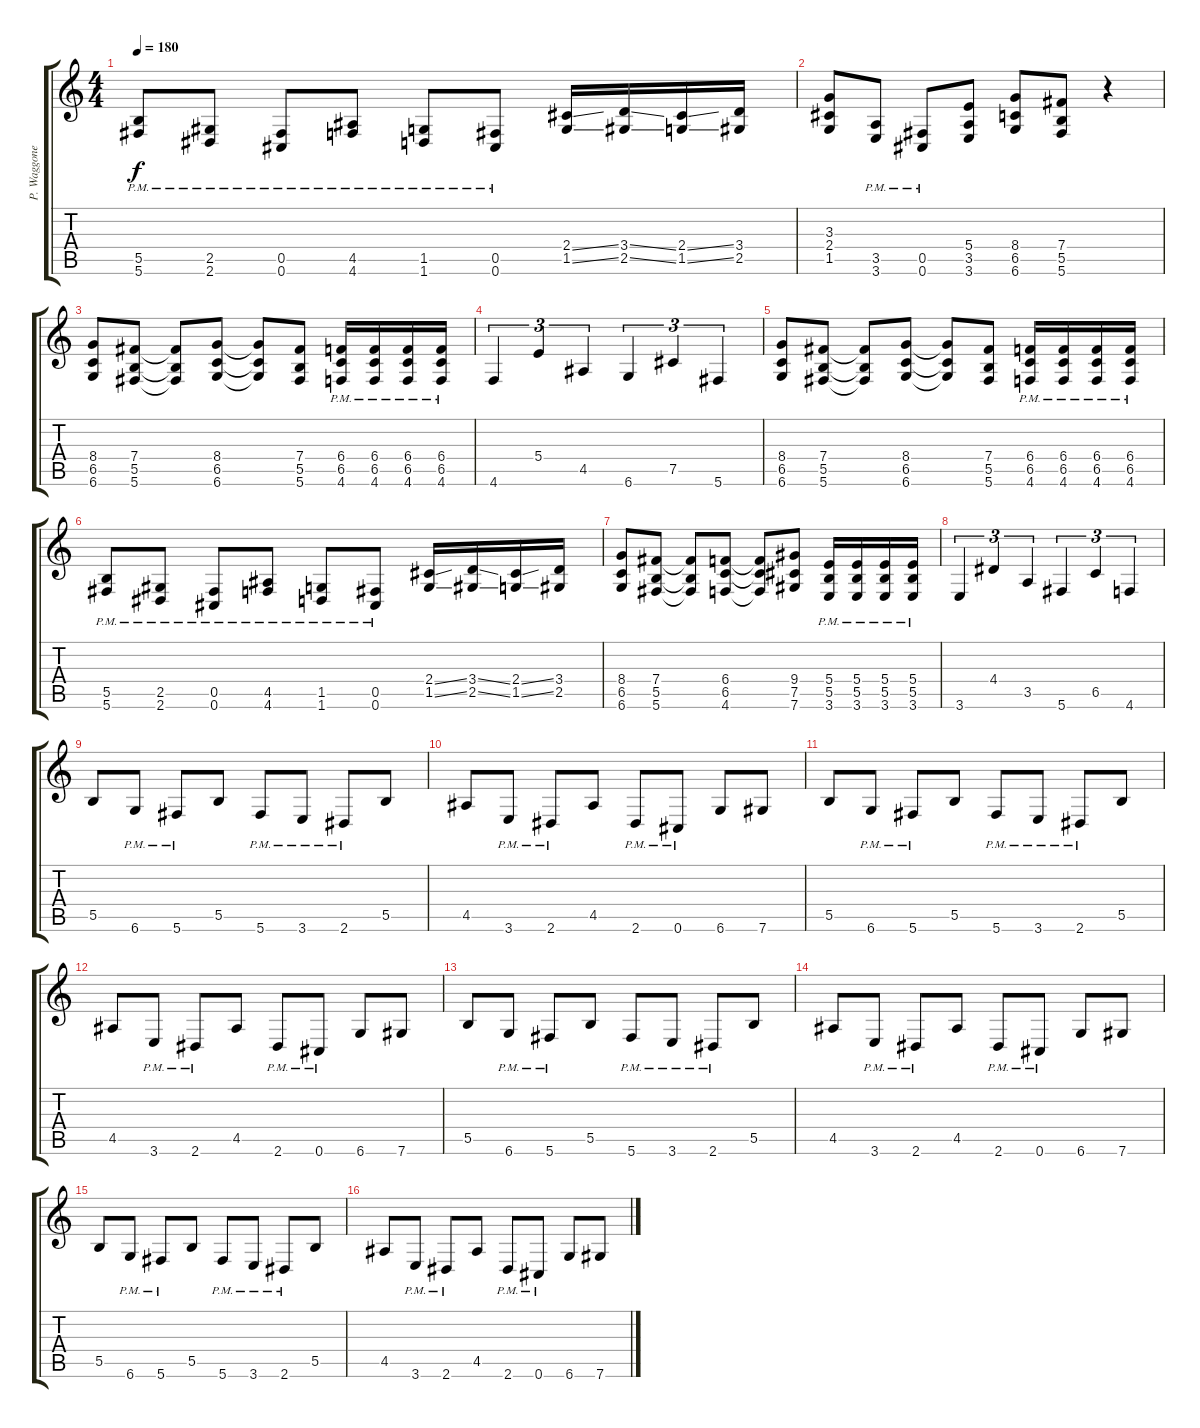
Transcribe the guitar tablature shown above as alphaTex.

\track ("P. Waggoner Gtr." "P. Waggone") {instrument distortionguitar}
\staff {score tabs}
\tuning (Db4 Ab3 E3 B2 Gb2 Db2) {hide}
\ts (4 4)
\tempo 180
\clef g2
\ks c
(5.5{pm} 5.6{pm}).8{dy f} (2.5{pm} 2.6{pm}).8 (0.5{pm} 0.6{pm}).8 (4.5{pm} 4.6{pm}).8 (1.5{pm} 1.6{pm}).8 (0.5{pm} 0.6{pm}).8 (2.4{ss} 1.5{ss}).16 (3.4{ss} 2.5{ss}).16 (2.4{ss} 1.5{ss}).16 (3.4 2.5).16 |
(3.3 2.4 1.5).8 (3.5{pm} 3.6{pm}).8 (0.5{pm} 0.6{pm}).8 (5.4 3.5 3.6).8 (8.4 6.5 6.6).8 (7.4 5.5 5.6).8 r.4 |
(8.4 6.5 6.6).8 (7.4 5.5 5.6).8 (7.4{t} 5.5{t} 5.6{t}).8 (8.4 6.5 6.6).8 (8.4{t} 6.5{t} 6.6{t}).8 (7.4 5.5 5.6).8 (6.4{pm} 6.5{pm} 4.6{pm}).16 (6.4{pm} 6.5{pm} 4.6{pm}).16 (6.4{pm} 6.5{pm} 4.6{pm}).16 (6.4{pm} 6.5{pm} 4.6{pm}).16 |
4.6.4{tu (3 2)} 5.4.4{tu (3 2)} 4.5.4{tu (3 2)} 6.6.4{tu (3 2)} 7.5.4{tu (3 2)} 5.6.4{tu (3 2)} |
(8.4 6.5 6.6).8 (7.4 5.5 5.6).8 (7.4{t} 5.5{t} 5.6{t}).8 (8.4 6.5 6.6).8 (8.4{t} 6.5{t} 6.6{t}).8 (7.4 5.5 5.6).8 (6.4{pm} 6.5{pm} 4.6{pm}).16 (6.4{pm} 6.5{pm} 4.6{pm}).16 (6.4{pm} 6.5{pm} 4.6{pm}).16 (6.4{pm} 6.5{pm} 4.6{pm}).16 |
(5.5{pm} 5.6{pm}).8 (2.5{pm} 2.6{pm}).8 (0.5{pm} 0.6{pm}).8 (4.5{pm} 4.6{pm}).8 (1.5{pm} 1.6{pm}).8 (0.5{pm} 0.6{pm}).8 (2.4{ss} 1.5{ss}).16 (3.4{ss} 2.5{ss}).16 (2.4{ss} 1.5{ss}).16 (3.4 2.5).16 |
(8.4 6.5 6.6).8 (7.4 5.5 5.6).8 (7.4{t} 5.5{t} 5.6{t}).8 (6.4 6.5 4.6).8 (6.4{t} 6.5{t} 4.6{t}).8 (9.4 7.5 7.6).8 (5.4{pm} 5.5{pm} 3.6{pm}).16 (5.4{pm} 5.5{pm} 3.6{pm}).16 (5.4{pm} 5.5{pm} 3.6{pm}).16 (5.4{pm} 5.5{pm} 3.6{pm}).16 |
3.6.4{tu (3 2)} 4.4.4{tu (3 2)} 3.5.4{tu (3 2)} 5.6.4{tu (3 2)} 6.5.4{tu (3 2)} 4.6.4{tu (3 2)} |
5.5.8 6.6{pm}.8 5.6{pm}.8 5.5.8 5.6{pm}.8 3.6{pm}.8 2.6{pm}.8 5.5.8 |
4.5.8 3.6{pm}.8 2.6{pm}.8 4.5.8 2.6{pm}.8 0.6{pm}.8 6.6.8 7.6.8 |
5.5.8 6.6{pm}.8 5.6{pm}.8 5.5.8 5.6{pm}.8 3.6{pm}.8 2.6{pm}.8 5.5.8 |
4.5.8 3.6{pm}.8 2.6{pm}.8 4.5.8 2.6{pm}.8 0.6{pm}.8 6.6.8 7.6.8 |
5.5.8 6.6{pm}.8 5.6{pm}.8 5.5.8 5.6{pm}.8 3.6{pm}.8 2.6{pm}.8 5.5.8 |
4.5.8 3.6{pm}.8 2.6{pm}.8 4.5.8 2.6{pm}.8 0.6{pm}.8 6.6.8 7.6.8 |
5.5.8 6.6{pm}.8 5.6{pm}.8 5.5.8 5.6{pm}.8 3.6{pm}.8 2.6{pm}.8 5.5.8 |
4.5.8 3.6{pm}.8 2.6{pm}.8 4.5.8 2.6{pm}.8 0.6{pm}.8 6.6.8 7.6.8
